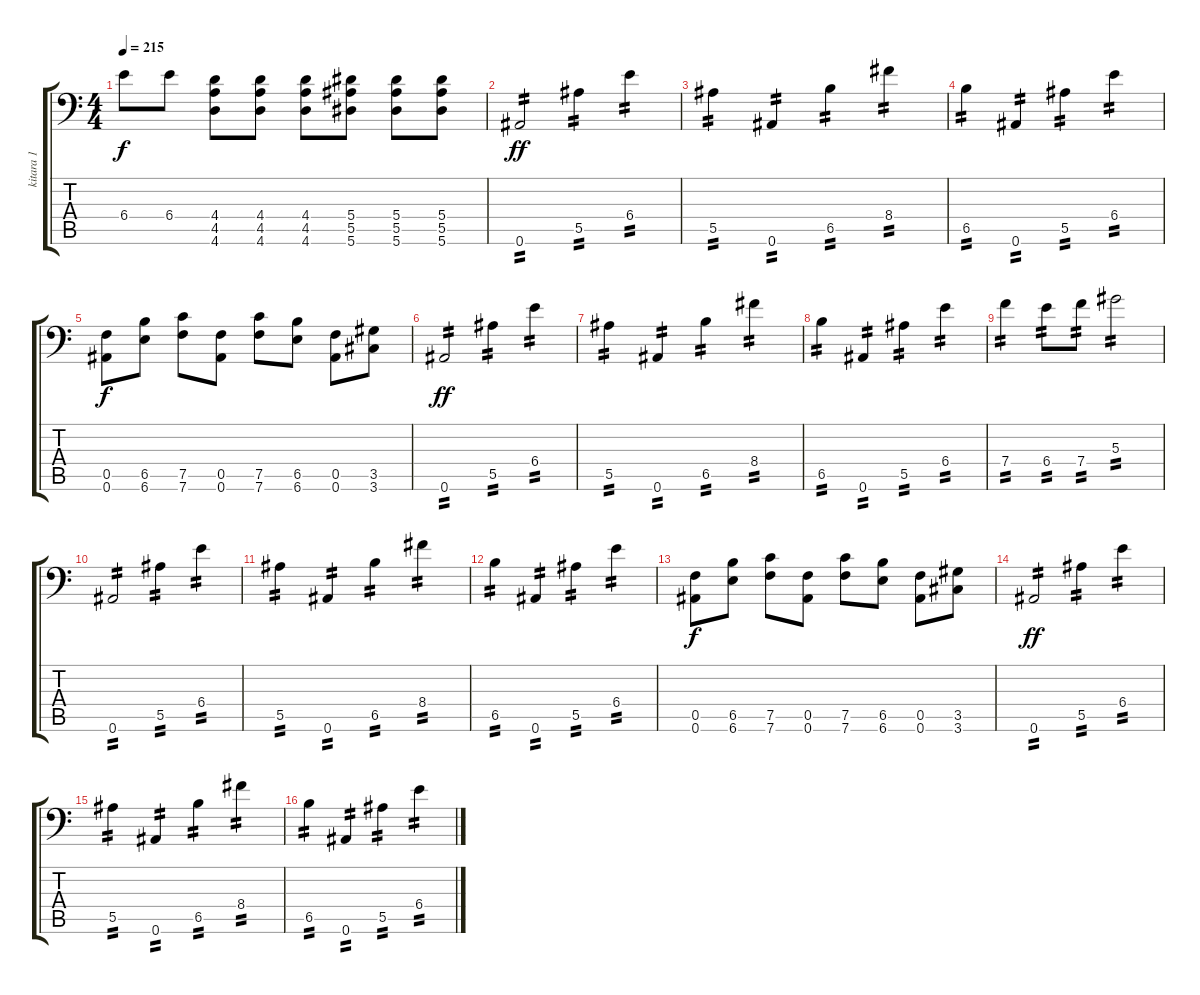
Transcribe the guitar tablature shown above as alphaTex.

\track ("kitara 1" "kitara 1") {instrument overdrivenguitar}
\staff {score tabs}
\tuning (C4 G3 Eb3 Bb2 F2 Bb1) {hide}
\ts (4 4)
\tempo 215
\clef f4
\ks c
6.4.8{dy f} 6.4.8 (4.4 4.5 4.6).8 (4.4 4.5 4.6).8 (4.4 4.5 4.6).8 (5.4 5.5 5.6).8 (5.4 5.5 5.6).8 (5.4 5.5 5.6).8 |
0.6.2{tp 2 dy ff} 5.5.4{tp 2} 6.4.4{tp 2} |
5.5.4{tp 2} 0.6.4{tp 2} 6.5.4{tp 2} 8.4.4{tp 2} |
6.5.4{tp 2} 0.6.4{tp 2} 5.5.4{tp 2} 6.4.4{tp 2} |
(0.5 0.6).8{dy f} (6.5 6.6).8 (7.5 7.6).8 (0.5 0.6).8 (7.5 7.6).8 (6.5 6.6).8 (0.5 0.6).8 (3.5 3.6).8 |
0.6.2{tp 2 dy ff} 5.5.4{tp 2} 6.4.4{tp 2} |
5.5.4{tp 2} 0.6.4{tp 2} 6.5.4{tp 2} 8.4.4{tp 2} |
6.5.4{tp 2} 0.6.4{tp 2} 5.5.4{tp 2} 6.4.4{tp 2} |
7.4.4{tp 2} 6.4.8{tp 2} 7.4.8{tp 2} 5.3.2{tp 2} |
0.6.2{tp 2} 5.5.4{tp 2} 6.4.4{tp 2} |
5.5.4{tp 2} 0.6.4{tp 2} 6.5.4{tp 2} 8.4.4{tp 2} |
6.5.4{tp 2} 0.6.4{tp 2} 5.5.4{tp 2} 6.4.4{tp 2} |
(0.5 0.6).8{dy f} (6.5 6.6).8 (7.5 7.6).8 (0.5 0.6).8 (7.5 7.6).8 (6.5 6.6).8 (0.5 0.6).8 (3.5 3.6).8 |
0.6.2{tp 2 dy ff} 5.5.4{tp 2} 6.4.4{tp 2} |
5.5.4{tp 2} 0.6.4{tp 2} 6.5.4{tp 2} 8.4.4{tp 2} |
6.5.4{tp 2} 0.6.4{tp 2} 5.5.4{tp 2} 6.4.4{tp 2}
